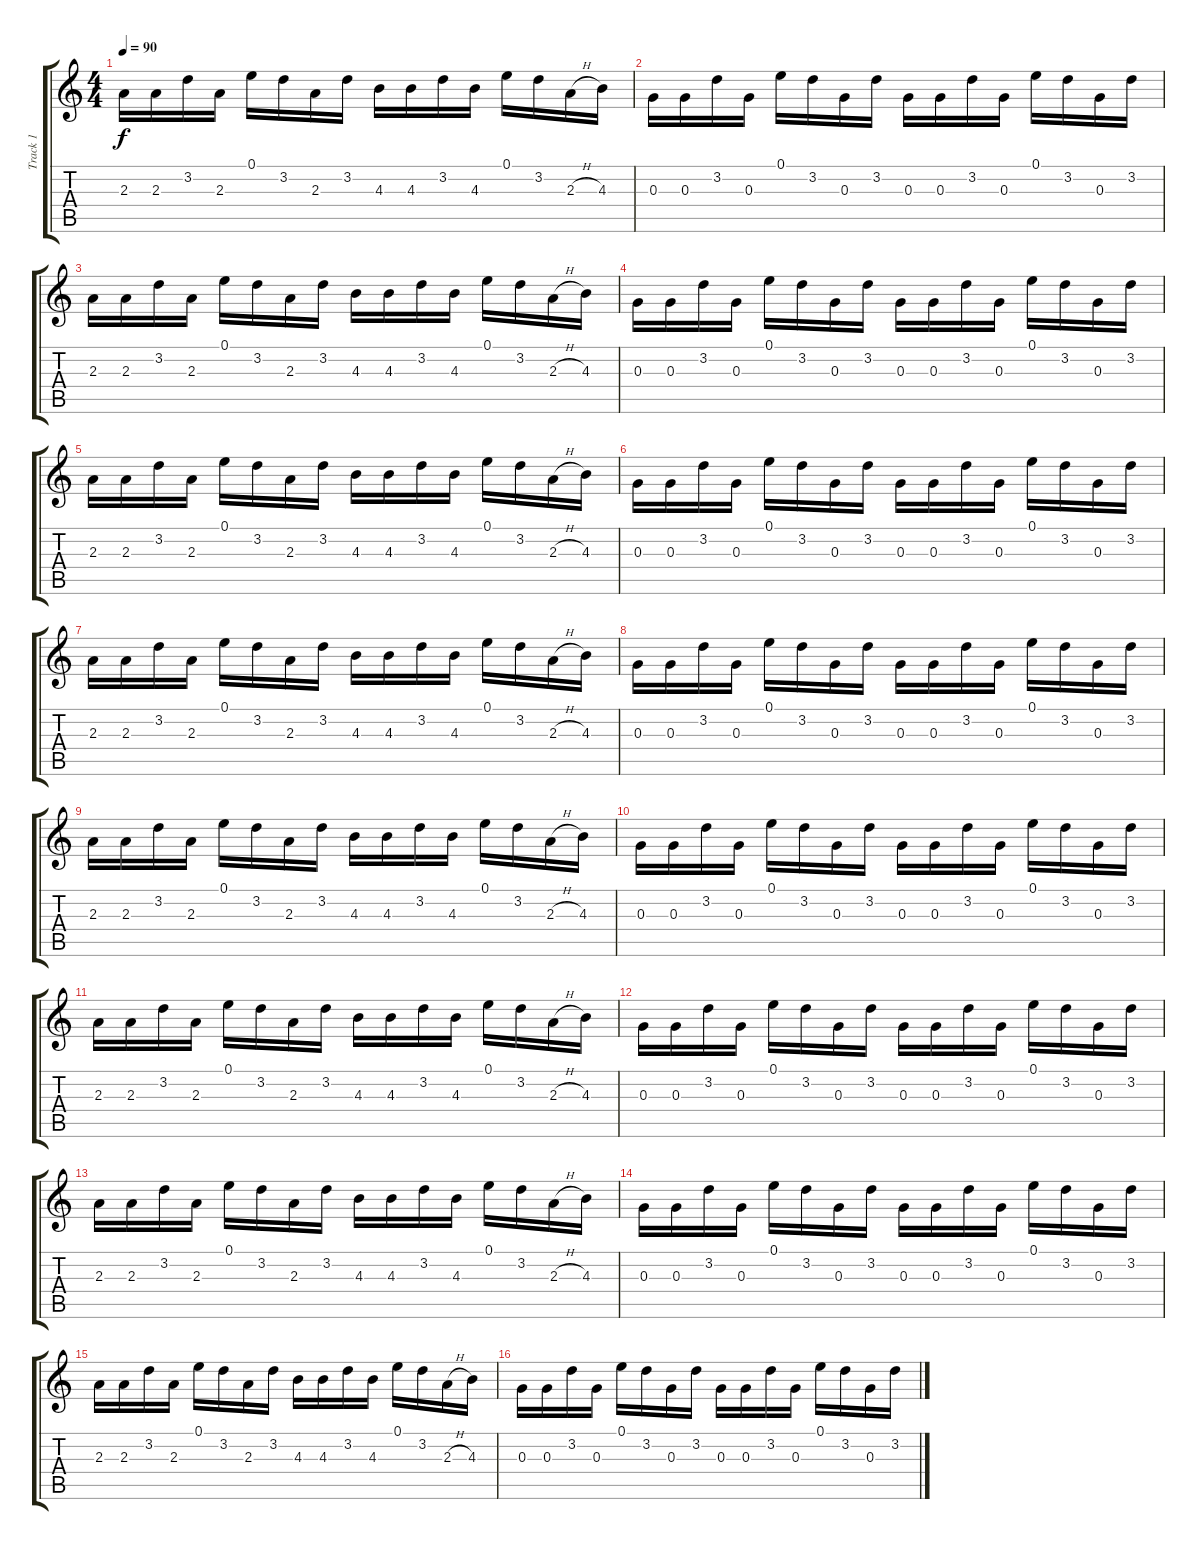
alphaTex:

\track ("Track 1" "Track 1") {instrument electricguitarclean}
\staff {score tabs}
\tuning (E4 B3 G3 D3 A2 D2) {hide}
\ts (4 4)
\tempo 90
\clef g2
\ks c
2.3.16{dy f} 2.3.16 3.2.16 2.3.16 0.1.16 3.2.16 2.3.16 3.2.16 4.3.16 4.3.16 3.2.16 4.3.16 0.1.16 3.2.16 2.3{h}.16 4.3.16 |
0.3.16 0.3.16 3.2.16 0.3.16 0.1.16 3.2.16 0.3.16 3.2.16 0.3.16 0.3.16 3.2.16 0.3.16 0.1.16 3.2.16 0.3.16 3.2.16 |
2.3.16 2.3.16 3.2.16 2.3.16 0.1.16 3.2.16 2.3.16 3.2.16 4.3.16 4.3.16 3.2.16 4.3.16 0.1.16 3.2.16 2.3{h}.16 4.3.16 |
0.3.16 0.3.16 3.2.16 0.3.16 0.1.16 3.2.16 0.3.16 3.2.16 0.3.16 0.3.16 3.2.16 0.3.16 0.1.16 3.2.16 0.3.16 3.2.16 |
2.3.16 2.3.16 3.2.16 2.3.16 0.1.16 3.2.16 2.3.16 3.2.16 4.3.16 4.3.16 3.2.16 4.3.16 0.1.16 3.2.16 2.3{h}.16 4.3.16 |
0.3.16 0.3.16 3.2.16 0.3.16 0.1.16 3.2.16 0.3.16 3.2.16 0.3.16 0.3.16 3.2.16 0.3.16 0.1.16 3.2.16 0.3.16 3.2.16 |
2.3.16 2.3.16 3.2.16 2.3.16 0.1.16 3.2.16 2.3.16 3.2.16 4.3.16 4.3.16 3.2.16 4.3.16 0.1.16 3.2.16 2.3{h}.16 4.3.16 |
0.3.16 0.3.16 3.2.16 0.3.16 0.1.16 3.2.16 0.3.16 3.2.16 0.3.16 0.3.16 3.2.16 0.3.16 0.1.16 3.2.16 0.3.16 3.2.16 |
2.3.16 2.3.16 3.2.16 2.3.16 0.1.16 3.2.16 2.3.16 3.2.16 4.3.16 4.3.16 3.2.16 4.3.16 0.1.16 3.2.16 2.3{h}.16 4.3.16 |
0.3.16 0.3.16 3.2.16 0.3.16 0.1.16 3.2.16 0.3.16 3.2.16 0.3.16 0.3.16 3.2.16 0.3.16 0.1.16 3.2.16 0.3.16 3.2.16 |
2.3.16 2.3.16 3.2.16 2.3.16 0.1.16 3.2.16 2.3.16 3.2.16 4.3.16 4.3.16 3.2.16 4.3.16 0.1.16 3.2.16 2.3{h}.16 4.3.16 |
0.3.16 0.3.16 3.2.16 0.3.16 0.1.16 3.2.16 0.3.16 3.2.16 0.3.16 0.3.16 3.2.16 0.3.16 0.1.16 3.2.16 0.3.16 3.2.16 |
2.3.16 2.3.16 3.2.16 2.3.16 0.1.16 3.2.16 2.3.16 3.2.16 4.3.16 4.3.16 3.2.16 4.3.16 0.1.16 3.2.16 2.3{h}.16 4.3.16 |
0.3.16 0.3.16 3.2.16 0.3.16 0.1.16 3.2.16 0.3.16 3.2.16 0.3.16 0.3.16 3.2.16 0.3.16 0.1.16 3.2.16 0.3.16 3.2.16 |
2.3.16 2.3.16 3.2.16 2.3.16 0.1.16 3.2.16 2.3.16 3.2.16 4.3.16 4.3.16 3.2.16 4.3.16 0.1.16 3.2.16 2.3{h}.16 4.3.16 |
0.3.16 0.3.16 3.2.16 0.3.16 0.1.16 3.2.16 0.3.16 3.2.16 0.3.16 0.3.16 3.2.16 0.3.16 0.1.16 3.2.16 0.3.16 3.2.16
